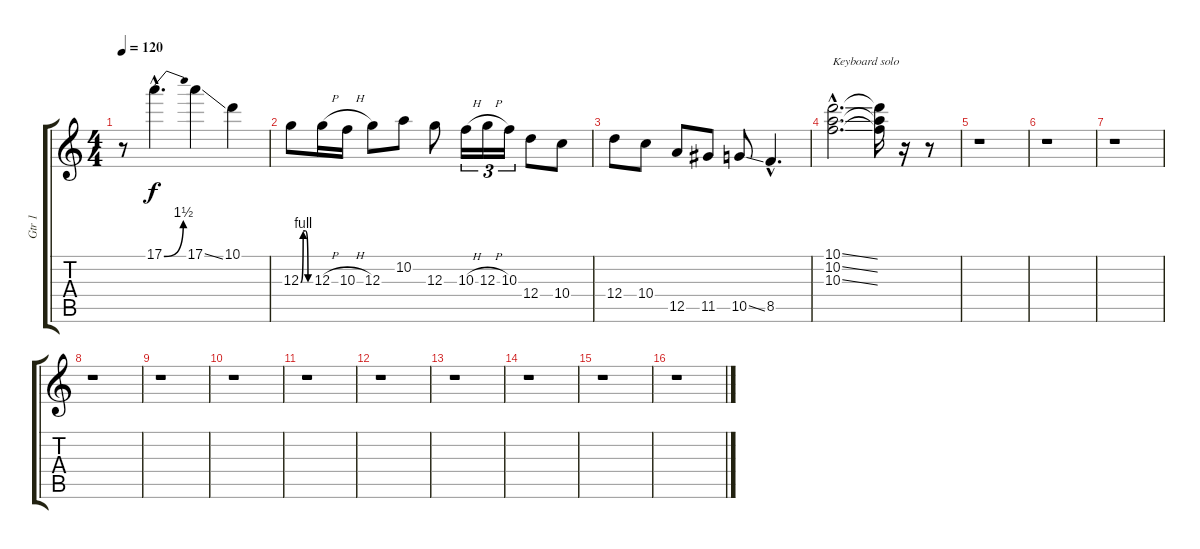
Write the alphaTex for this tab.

\track ("Gtr 1" "Gtr 1") {instrument distortionguitar}
\staff {score tabs}
\tuning (E4 B3 G3 D3 A2 E2) {hide}
\ts (4 4)
\tempo 120
\clef g2
\ks c
r.8{dy f} 17.1{be (bend 0 0 60 6) hac}.4{d} 17.1{ss}.4 10.1.4 |
12.3{be (custom 0 0 15 4 30 4 45 0 60 0)}.8 12.3{h}.16 10.3{h}.16 12.3.8 10.2.8 12.3.8 10.3{h}.16{tu (3 2)} 12.3{h}.16{tu (3 2)} 10.3.16{tu (3 2)} 12.4.8 10.4.8 |
12.4.8 10.4.8 12.5.8 11.5.8 10.5{ss}.8 8.5{hac}.4{d} |
(10.1{ss hac} 10.2{ss hac} 10.3{ss hac}).2{d txt "Keyboard solo"} (10.1{t} 10.2{t} 10.3{t}).16 r.16 r.8 |
r.1 |
r.1 |
r.1 |
r.1 |
r.1 |
r.1 |
r.1 |
r.1 |
r.1 |
r.1 |
r.1 |
r.1
